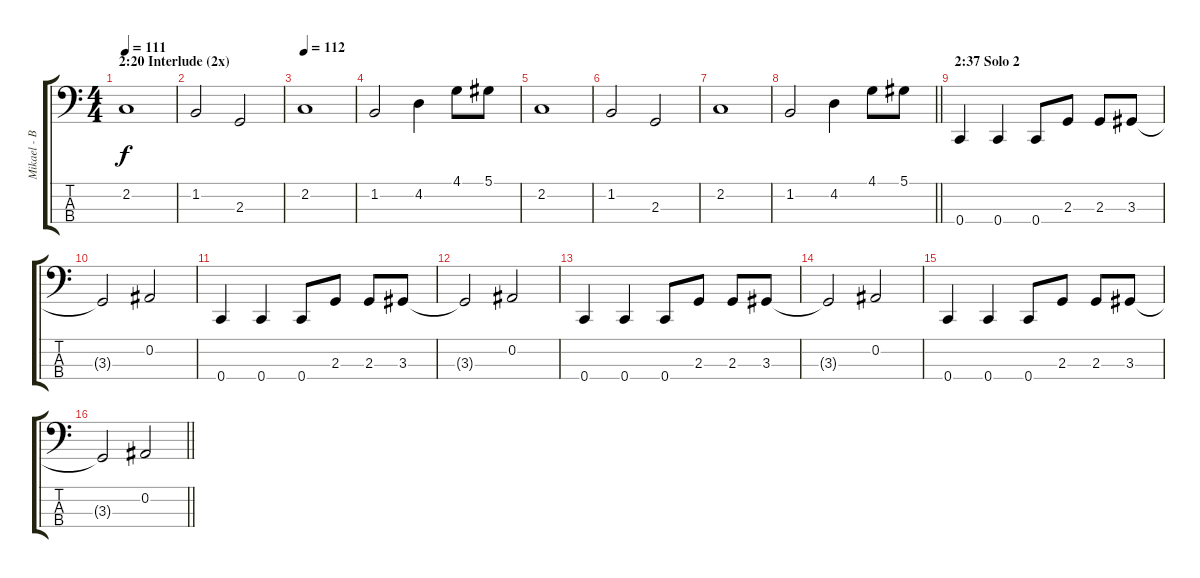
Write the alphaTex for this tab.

\track ("Mikael - Bass Guitar    (C-Tuning)" "Mikael - B") {instrument electricbassfinger}
\staff {score tabs}
\tuning (Eb2 Bb1 F1 C1) {hide}
\ts (4 4)
\section ("" "2:20 Interlude (2x)")
\tempo 111
\clef f4
\ks c
2.2.1{dy f} |
1.2.2 2.3.2 |
\tempo 112
2.2.1 |
1.2.2 4.2.4 4.1.8 5.1.8 |
2.2.1 |
1.2.2 2.3.2 |
2.2.1 |
\barLineRight lightlight
1.2.2 4.2.4 4.1.8 5.1.8 |
\section ("" "2:37 Solo 2")
0.4.4 0.4.4 0.4.8 2.3.8 2.3.8 3.3.8 |
3.3{t}.2 0.2.2 |
0.4.4 0.4.4 0.4.8 2.3.8 2.3.8 3.3.8 |
3.3{t}.2 0.2.2 |
0.4.4 0.4.4 0.4.8 2.3.8 2.3.8 3.3.8 |
3.3{t}.2 0.2.2 |
0.4.4 0.4.4 0.4.8 2.3.8 2.3.8 3.3.8 |
\barLineRight lightlight
3.3{t}.2 0.2.2
